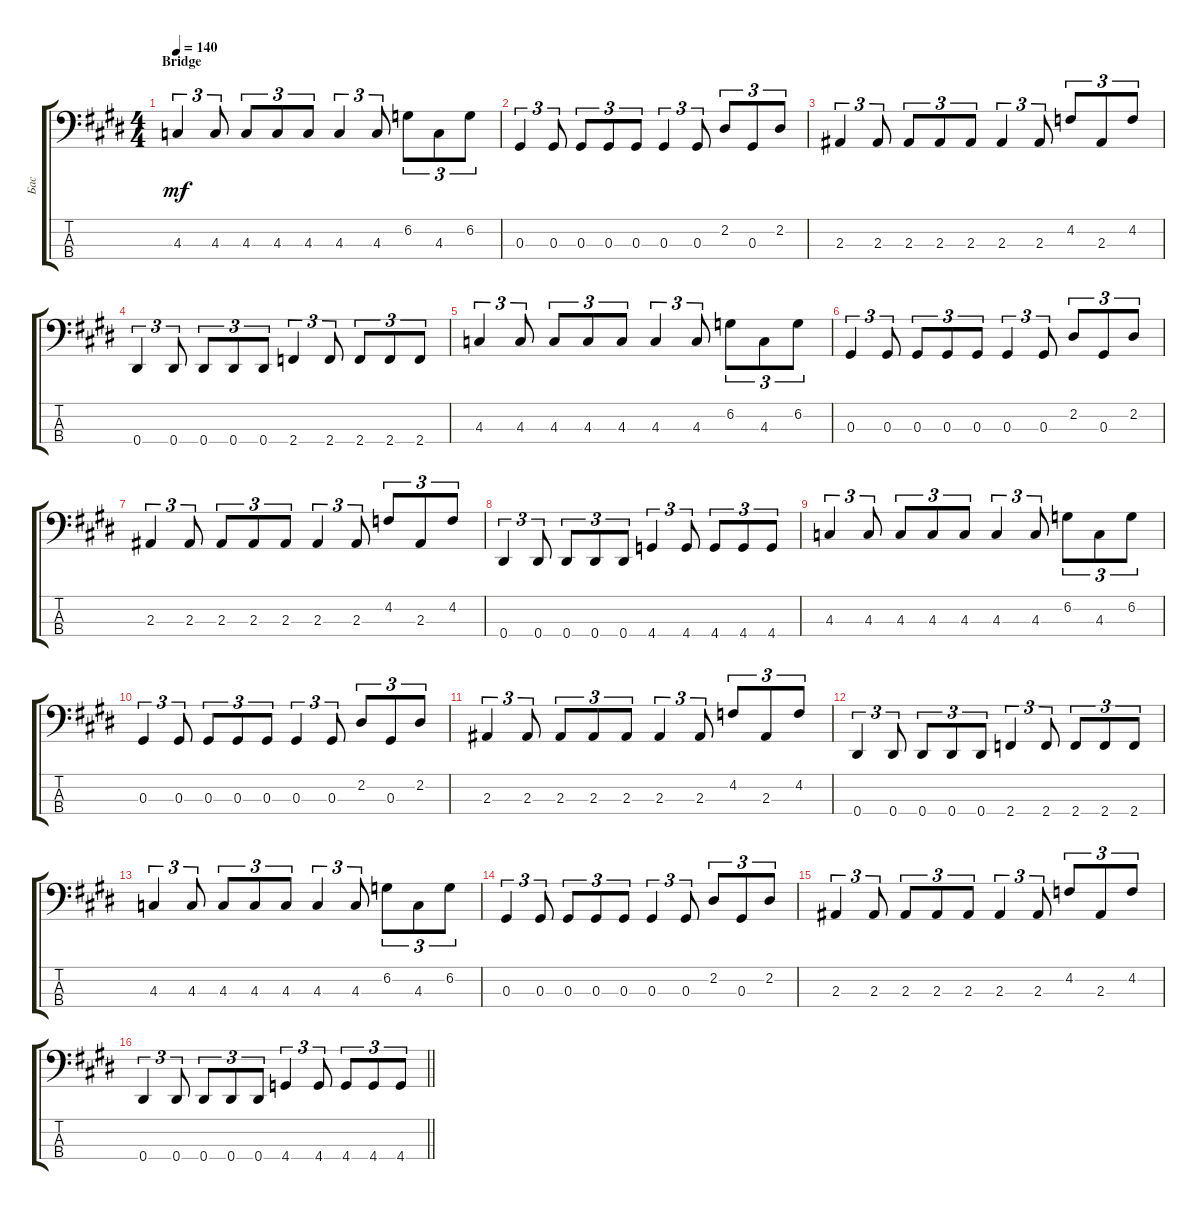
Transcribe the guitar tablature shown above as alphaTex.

\track ("Бас" "Бас") {instrument electricbassfinger}
\staff {score tabs}
\tuning (Gb2 Db2 Ab1 Eb1) {hide}
\ts (4 4)
\section ("" "Bridge")
\tempo 140
\clef f4
\ks c#minor
4.3.4{tu (3 2) dy mf} 4.3.8{tu (3 2)} 4.3.8{tu (3 2)} 4.3.8{tu (3 2)} 4.3.8{tu (3 2)} 4.3.4{tu (3 2)} 4.3.8{tu (3 2)} 6.2.8{tu (3 2)} 4.3.8{tu (3 2)} 6.2.8{tu (3 2)} |
0.3.4{tu (3 2)} 0.3.8{tu (3 2)} 0.3.8{tu (3 2)} 0.3.8{tu (3 2)} 0.3.8{tu (3 2)} 0.3.4{tu (3 2)} 0.3.8{tu (3 2)} 2.2.8{tu (3 2)} 0.3.8{tu (3 2)} 2.2.8{tu (3 2)} |
2.3.4{tu (3 2)} 2.3.8{tu (3 2)} 2.3.8{tu (3 2)} 2.3.8{tu (3 2)} 2.3.8{tu (3 2)} 2.3.4{tu (3 2)} 2.3.8{tu (3 2)} 4.2.8{tu (3 2)} 2.3.8{tu (3 2)} 4.2.8{tu (3 2)} |
0.4.4{tu (3 2)} 0.4.8{tu (3 2)} 0.4.8{tu (3 2)} 0.4.8{tu (3 2)} 0.4.8{tu (3 2)} 2.4.4{tu (3 2)} 2.4.8{tu (3 2)} 2.4.8{tu (3 2)} 2.4.8{tu (3 2)} 2.4.8{tu (3 2)} |
4.3.4{tu (3 2)} 4.3.8{tu (3 2)} 4.3.8{tu (3 2)} 4.3.8{tu (3 2)} 4.3.8{tu (3 2)} 4.3.4{tu (3 2)} 4.3.8{tu (3 2)} 6.2.8{tu (3 2)} 4.3.8{tu (3 2)} 6.2.8{tu (3 2)} |
0.3.4{tu (3 2)} 0.3.8{tu (3 2)} 0.3.8{tu (3 2)} 0.3.8{tu (3 2)} 0.3.8{tu (3 2)} 0.3.4{tu (3 2)} 0.3.8{tu (3 2)} 2.2.8{tu (3 2)} 0.3.8{tu (3 2)} 2.2.8{tu (3 2)} |
2.3.4{tu (3 2)} 2.3.8{tu (3 2)} 2.3.8{tu (3 2)} 2.3.8{tu (3 2)} 2.3.8{tu (3 2)} 2.3.4{tu (3 2)} 2.3.8{tu (3 2)} 4.2.8{tu (3 2)} 2.3.8{tu (3 2)} 4.2.8{tu (3 2)} |
0.4.4{tu (3 2)} 0.4.8{tu (3 2)} 0.4.8{tu (3 2)} 0.4.8{tu (3 2)} 0.4.8{tu (3 2)} 4.4.4{tu (3 2)} 4.4.8{tu (3 2)} 4.4.8{tu (3 2)} 4.4.8{tu (3 2)} 4.4.8{tu (3 2)} |
4.3.4{tu (3 2)} 4.3.8{tu (3 2)} 4.3.8{tu (3 2)} 4.3.8{tu (3 2)} 4.3.8{tu (3 2)} 4.3.4{tu (3 2)} 4.3.8{tu (3 2)} 6.2.8{tu (3 2)} 4.3.8{tu (3 2)} 6.2.8{tu (3 2)} |
0.3.4{tu (3 2)} 0.3.8{tu (3 2)} 0.3.8{tu (3 2)} 0.3.8{tu (3 2)} 0.3.8{tu (3 2)} 0.3.4{tu (3 2)} 0.3.8{tu (3 2)} 2.2.8{tu (3 2)} 0.3.8{tu (3 2)} 2.2.8{tu (3 2)} |
2.3.4{tu (3 2)} 2.3.8{tu (3 2)} 2.3.8{tu (3 2)} 2.3.8{tu (3 2)} 2.3.8{tu (3 2)} 2.3.4{tu (3 2)} 2.3.8{tu (3 2)} 4.2.8{tu (3 2)} 2.3.8{tu (3 2)} 4.2.8{tu (3 2)} |
0.4.4{tu (3 2)} 0.4.8{tu (3 2)} 0.4.8{tu (3 2)} 0.4.8{tu (3 2)} 0.4.8{tu (3 2)} 2.4.4{tu (3 2)} 2.4.8{tu (3 2)} 2.4.8{tu (3 2)} 2.4.8{tu (3 2)} 2.4.8{tu (3 2)} |
4.3.4{tu (3 2)} 4.3.8{tu (3 2)} 4.3.8{tu (3 2)} 4.3.8{tu (3 2)} 4.3.8{tu (3 2)} 4.3.4{tu (3 2)} 4.3.8{tu (3 2)} 6.2.8{tu (3 2)} 4.3.8{tu (3 2)} 6.2.8{tu (3 2)} |
0.3.4{tu (3 2)} 0.3.8{tu (3 2)} 0.3.8{tu (3 2)} 0.3.8{tu (3 2)} 0.3.8{tu (3 2)} 0.3.4{tu (3 2)} 0.3.8{tu (3 2)} 2.2.8{tu (3 2)} 0.3.8{tu (3 2)} 2.2.8{tu (3 2)} |
2.3.4{tu (3 2)} 2.3.8{tu (3 2)} 2.3.8{tu (3 2)} 2.3.8{tu (3 2)} 2.3.8{tu (3 2)} 2.3.4{tu (3 2)} 2.3.8{tu (3 2)} 4.2.8{tu (3 2)} 2.3.8{tu (3 2)} 4.2.8{tu (3 2)} |
\barLineRight lightlight
0.4.4{tu (3 2)} 0.4.8{tu (3 2)} 0.4.8{tu (3 2)} 0.4.8{tu (3 2)} 0.4.8{tu (3 2)} 4.4.4{tu (3 2)} 4.4.8{tu (3 2)} 4.4.8{tu (3 2)} 4.4.8{tu (3 2)} 4.4.8{tu (3 2)}
